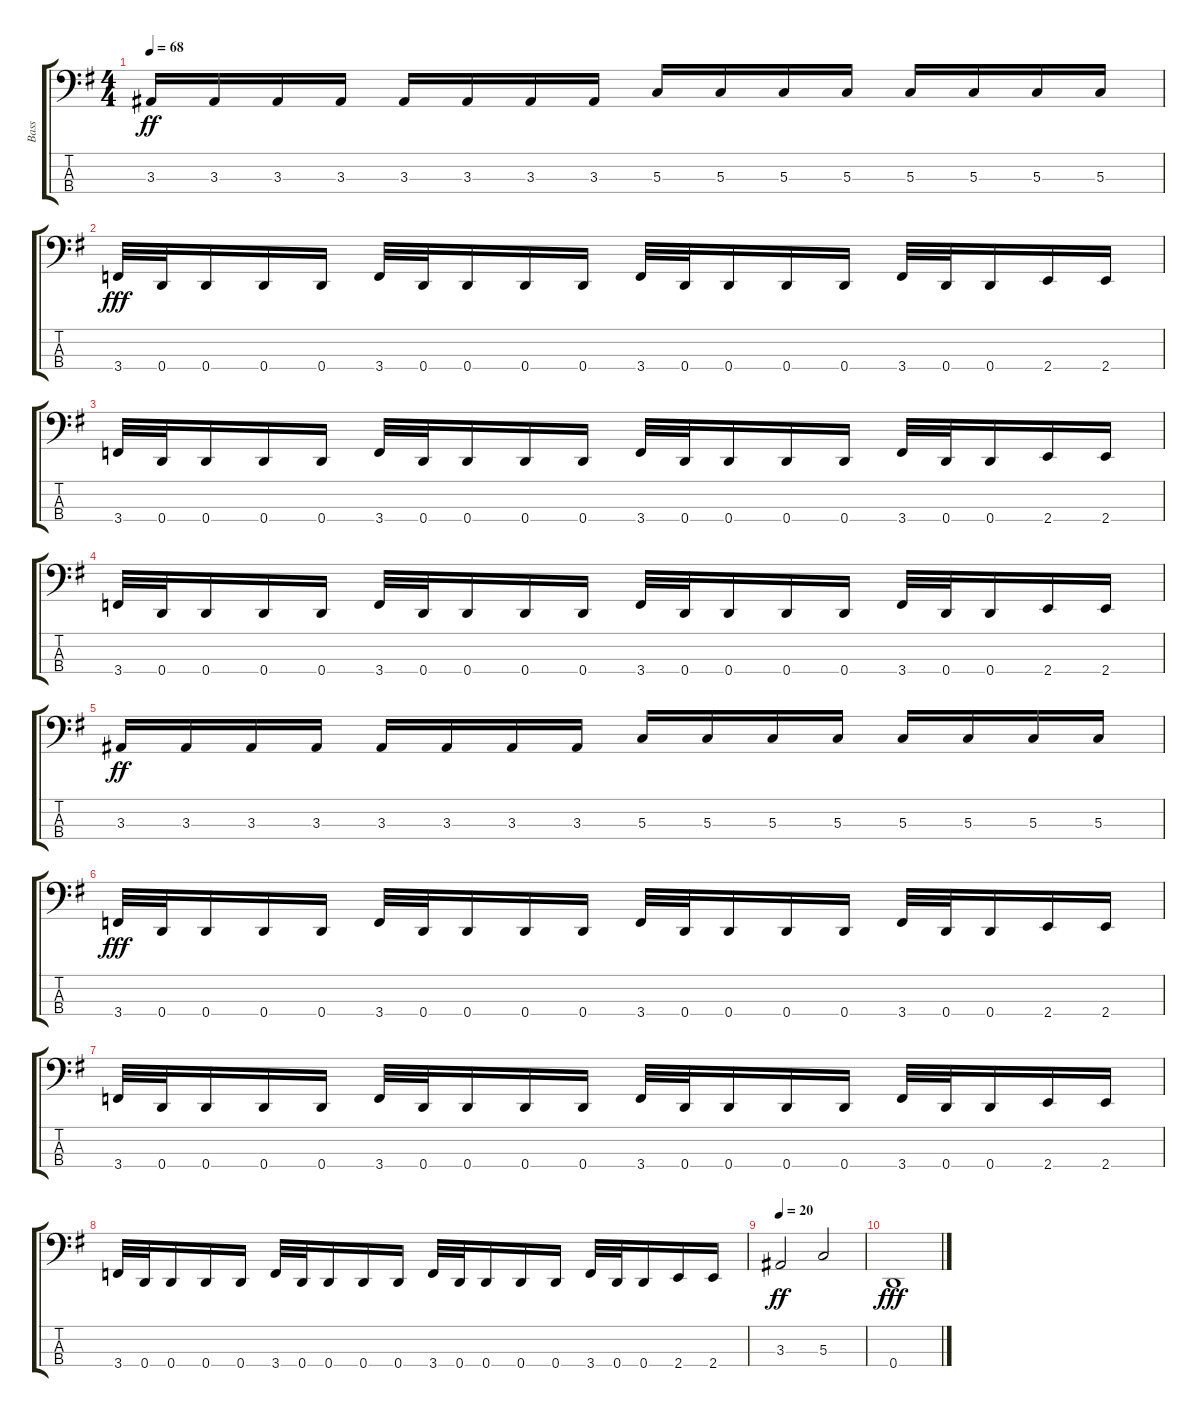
\track ("Bass" "Bass") {instrument electricbasspick}
\staff {score tabs}
\tuning (F2 C2 G1 D1) {hide}
\ts (4 4)
\tempo 68
\clef f4
\ks eminor
3.3.16{dy ff} 3.3.16 3.3.16 3.3.16 3.3.16 3.3.16 3.3.16 3.3.16 5.3.16 5.3.16 5.3.16 5.3.16 5.3.16 5.3.16 5.3.16 5.3.16 |
3.4.32{dy fff} 0.4.32 0.4.16 0.4.16 0.4.16 3.4.32 0.4.32 0.4.16 0.4.16 0.4.16 3.4.32 0.4.32 0.4.16 0.4.16 0.4.16 3.4.32 0.4.32 0.4.16 2.4.16 2.4.16 |
3.4.32 0.4.32 0.4.16 0.4.16 0.4.16 3.4.32 0.4.32 0.4.16 0.4.16 0.4.16 3.4.32 0.4.32 0.4.16 0.4.16 0.4.16 3.4.32 0.4.32 0.4.16 2.4.16 2.4.16 |
3.4.32 0.4.32 0.4.16 0.4.16 0.4.16 3.4.32 0.4.32 0.4.16 0.4.16 0.4.16 3.4.32 0.4.32 0.4.16 0.4.16 0.4.16 3.4.32 0.4.32 0.4.16 2.4.16 2.4.16 |
3.3.16{dy ff} 3.3.16 3.3.16 3.3.16 3.3.16 3.3.16 3.3.16 3.3.16 5.3.16 5.3.16 5.3.16 5.3.16 5.3.16 5.3.16 5.3.16 5.3.16 |
3.4.32{dy fff} 0.4.32 0.4.16 0.4.16 0.4.16 3.4.32 0.4.32 0.4.16 0.4.16 0.4.16 3.4.32 0.4.32 0.4.16 0.4.16 0.4.16 3.4.32 0.4.32 0.4.16 2.4.16 2.4.16 |
3.4.32 0.4.32 0.4.16 0.4.16 0.4.16 3.4.32 0.4.32 0.4.16 0.4.16 0.4.16 3.4.32 0.4.32 0.4.16 0.4.16 0.4.16 3.4.32 0.4.32 0.4.16 2.4.16 2.4.16 |
3.4.32 0.4.32 0.4.16 0.4.16 0.4.16 3.4.32 0.4.32 0.4.16 0.4.16 0.4.16 3.4.32 0.4.32 0.4.16 0.4.16 0.4.16 3.4.32 0.4.32 0.4.16 2.4.16 2.4.16 |
\tempo 20
3.3.2{dy ff} 5.3.2 |
0.4.1{dy fff}
